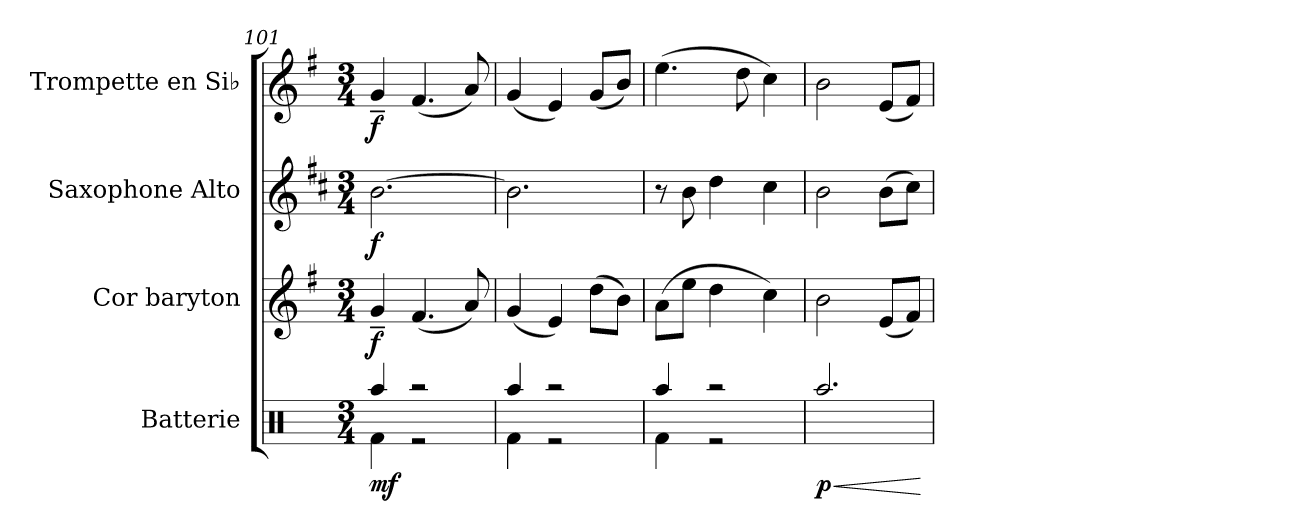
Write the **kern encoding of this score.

**kern	**dynam	**kern	**dynam	**kern	**dynam	**kern	**dynam
*part4	*part4	*part3	*part3	*part2	*part2	*part1	*part1
*staff4	*staff4	*staff3	*staff3	*staff2	*staff2	*staff1	*staff1
*I"Batterie	*	*I"Cor baryton	*	*I"Saxophone Alto	*	*I"Trompette en Si♭	*
*I'Bat.	*	*I'Cor Bar.	*	*I'Sax. A.	*	*I'Tromp. Si♭	*
!!LO:LB:g=z
*clefX	*	*clefG2	*	*clefG2	*	*clefG2	*
*	*	*ITrd4c7	*	*ITrd5c9	*	*ITrd1c2	*
*k[]	*	*k[]	*	*k[b-]	*	*k[b-]	*
*M3/4	*	*M3/4	*	*M3/4	*	*M3/4	*
=101	=101	=101	=101	=101	=101	=101	=101
*^	*	*	*	*	*	*	*
!	!	!LO:DY:b	!	!LO:DY:b	!	!LO:DY:b	!	!LO:DY:b
4Raa/	4Rf\	mf	4c~/	f	[2.d\	f	4f~/	f
2r	2r	.	(<4.B/	.	.	.	(<4.e/	.
.	.	.	8d/)	.	.	.	8g/)	.
=102	=102	=102	=102	=102	=102	=102	=102	=102
4Raa/	4Rf\	.	(<4c/	.	2.d\]	.	(<4f/	.
2r	2r	.	4A/)	.	.	.	4d/)	.
.	.	.	(>8g\L	.	.	.	(<8f/L	.
.	.	.	8e\J)	.	.	.	8a/J)	.
=103	=103	=103	=103	=103	=103	=103	=103	=103
4Raa/	4Rf\	.	(>8d\L	.	8r	.	(>4.dd\	.
.	.	.	8a\J	.	8d\	.	.	.
2r	2r	.	4g\	.	4f\	.	.	.
.	.	.	.	.	.	.	8cc\	.
.	.	.	4f\)	.	4e\	.	4b-\)	.
*v	*v	*	*	*	*	*	*	*
=104	=104	=104	=104	=104	=104	=104	=104
!	!LO:HP:b	!	!	!	!	!	!
!	!LO:DY:n=1:b	!	!	!	!	!	!
2.Raa/	< p	2e\	.	2d\	.	2a\	.
.	.	(<8A/L	.	(>8d\L	.	(<8d/L	.
.	.	8B/J)	.	8e\J)	.	8e/J)	.
.	[	.	.	.	.	.	.
=	=	=	=	=	=	=	=
*-	*-	*-	*-	*-	*-	*-	*-
